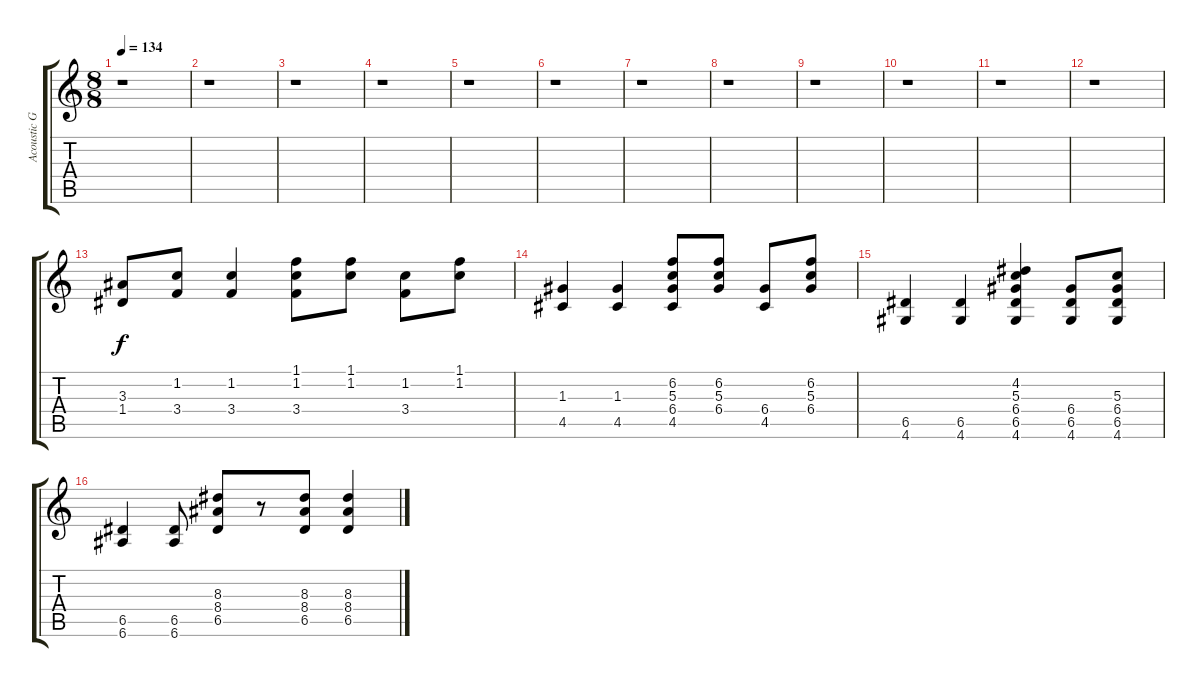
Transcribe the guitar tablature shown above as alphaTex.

\track ("Acoustic Guitar" "Acoustic G") {instrument acousticguitarsteel}
\staff {score tabs}
\tuning (E4 B3 G3 D3 A2 E2) {hide}
\ts (8 8)
\tempo 134
\clef g2
\ks c
r.1{dy f instrument acousticguitarsteel} |
r.1 |
r.1 |
r.1 |
r.1 |
r.1 |
r.1 |
r.1 |
r.1 |
r.1 |
r.1 |
r.1 |
(3.3 1.4).8 (1.2 3.4).8 (1.2 3.4).4 (1.1 1.2 3.4).8 (1.1 1.2).8 (1.2 3.4).8 (1.1 1.2).8 |
(1.3 4.5).4 (1.3 4.5).4 (6.2 5.3 6.4 4.5).8 (6.2 5.3 6.4).8 (6.4 4.5).8 (6.2 5.3 6.4).8 |
(6.5 4.6).4 (6.5 4.6).4 (4.2 5.3 6.4 6.5 4.6).4 (6.4 6.5 4.6).8 (5.3 6.4 6.5 4.6).8 |
(6.5 6.6).4 (6.5 6.6).8 (8.3 8.4 6.5).8 r.8 (8.3 8.4 6.5).8 (8.3 8.4 6.5).4
